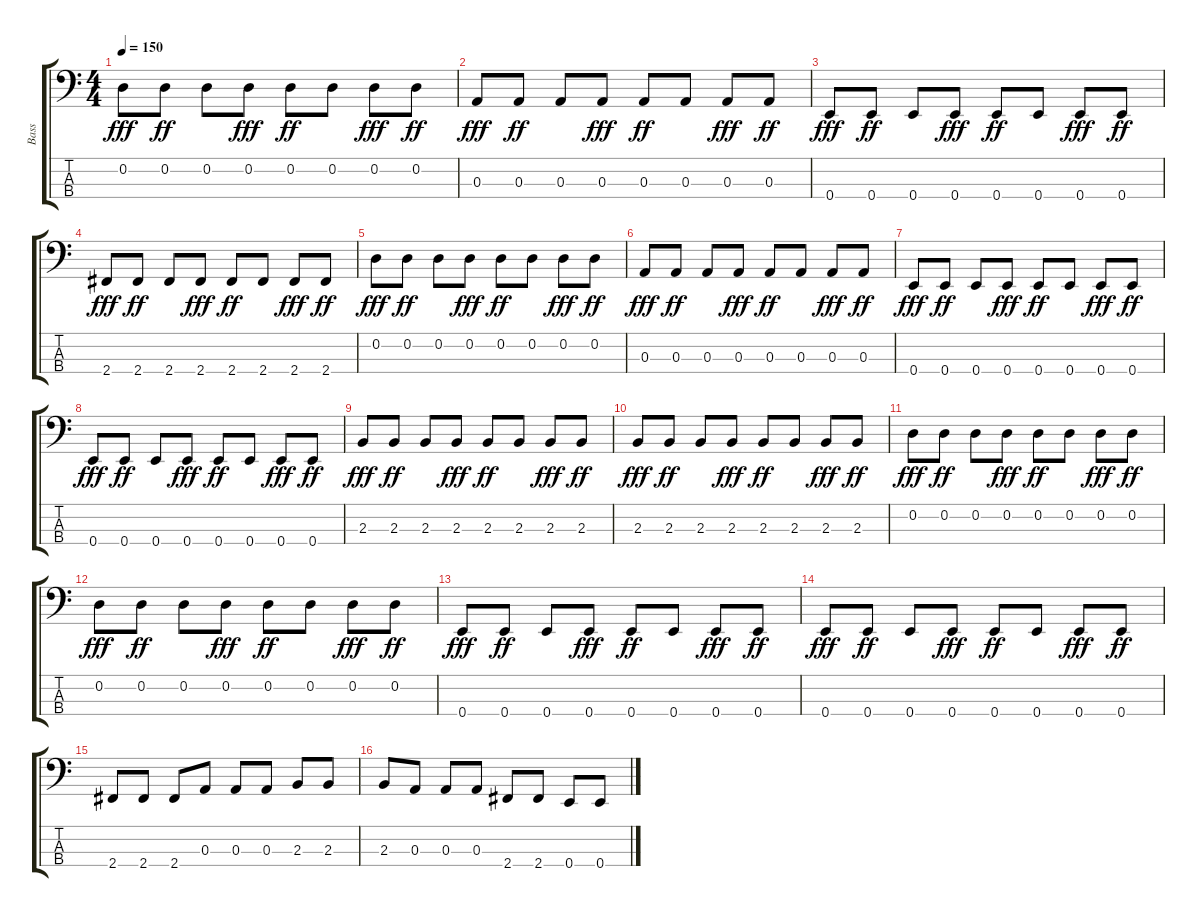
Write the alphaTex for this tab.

\track ("Bass" "Bass") {instrument electricbassfinger}
\staff {score tabs}
\tuning (G2 D2 A1 E1) {hide}
\ts (4 4)
\tempo 150
\clef f4
\ks c
0.2.8{dy fff} 0.2.8{dy ff} 0.2.8 0.2.8{dy fff} 0.2.8{dy ff} 0.2.8 0.2.8{dy fff} 0.2.8{dy ff} |
0.3.8{dy fff} 0.3.8{dy ff} 0.3.8 0.3.8{dy fff} 0.3.8{dy ff} 0.3.8 0.3.8{dy fff} 0.3.8{dy ff} |
0.4.8{dy fff} 0.4.8{dy ff} 0.4.8 0.4.8{dy fff} 0.4.8{dy ff} 0.4.8 0.4.8{dy fff} 0.4.8{dy ff} |
2.4.8{dy fff} 2.4.8{dy ff} 2.4.8 2.4.8{dy fff} 2.4.8{dy ff} 2.4.8 2.4.8{dy fff} 2.4.8{dy ff} |
0.2.8{dy fff} 0.2.8{dy ff} 0.2.8 0.2.8{dy fff} 0.2.8{dy ff} 0.2.8 0.2.8{dy fff} 0.2.8{dy ff} |
0.3.8{dy fff} 0.3.8{dy ff} 0.3.8 0.3.8{dy fff} 0.3.8{dy ff} 0.3.8 0.3.8{dy fff} 0.3.8{dy ff} |
0.4.8{dy fff} 0.4.8{dy ff} 0.4.8 0.4.8{dy fff} 0.4.8{dy ff} 0.4.8 0.4.8{dy fff} 0.4.8{dy ff} |
0.4.8{dy fff} 0.4.8{dy ff} 0.4.8 0.4.8{dy fff} 0.4.8{dy ff} 0.4.8 0.4.8{dy fff} 0.4.8{dy ff} |
2.3.8{dy fff} 2.3.8{dy ff} 2.3.8 2.3.8{dy fff} 2.3.8{dy ff} 2.3.8 2.3.8{dy fff} 2.3.8{dy ff} |
2.3.8{dy fff} 2.3.8{dy ff} 2.3.8 2.3.8{dy fff} 2.3.8{dy ff} 2.3.8 2.3.8{dy fff} 2.3.8{dy ff} |
0.2.8{dy fff} 0.2.8{dy ff} 0.2.8 0.2.8{dy fff} 0.2.8{dy ff} 0.2.8 0.2.8{dy fff} 0.2.8{dy ff} |
0.2.8{dy fff} 0.2.8{dy ff} 0.2.8 0.2.8{dy fff} 0.2.8{dy ff} 0.2.8 0.2.8{dy fff} 0.2.8{dy ff} |
0.4.8{dy fff} 0.4.8{dy ff} 0.4.8 0.4.8{dy fff} 0.4.8{dy ff} 0.4.8 0.4.8{dy fff} 0.4.8{dy ff} |
0.4.8{dy fff} 0.4.8{dy ff} 0.4.8 0.4.8{dy fff} 0.4.8{dy ff} 0.4.8 0.4.8{dy fff} 0.4.8{dy ff} |
2.4.8 2.4.8 2.4.8 0.3.8 0.3.8 0.3.8 2.3.8 2.3.8 |
2.3.8 0.3.8 0.3.8 0.3.8 2.4.8 2.4.8 0.4.8 0.4.8
